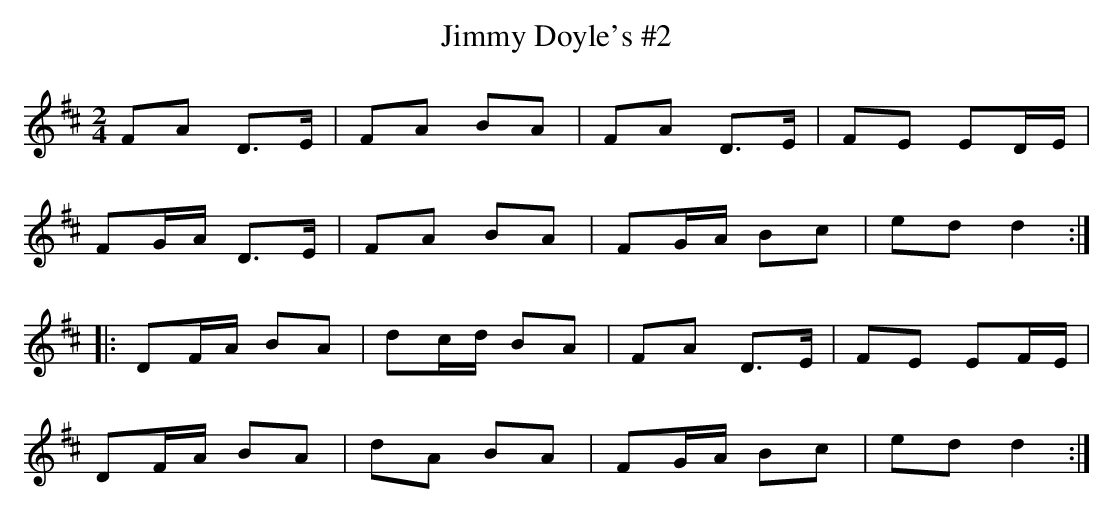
X:1
T:Jimmy Doyle's #2
M:2/4
L:1/8
K:D
FA D>E | FA BA | FA D>E | FE ED/E/ |
FG/A/ D>E | FA BA | FG/A/ Bc | ed d2 :|
|: DF/A/ BA | dc/d/ BA | FA D>E | FE EF/E/ |
DF/A/ BA | dA BA | FG/A/ Bc | ed d2 :|
